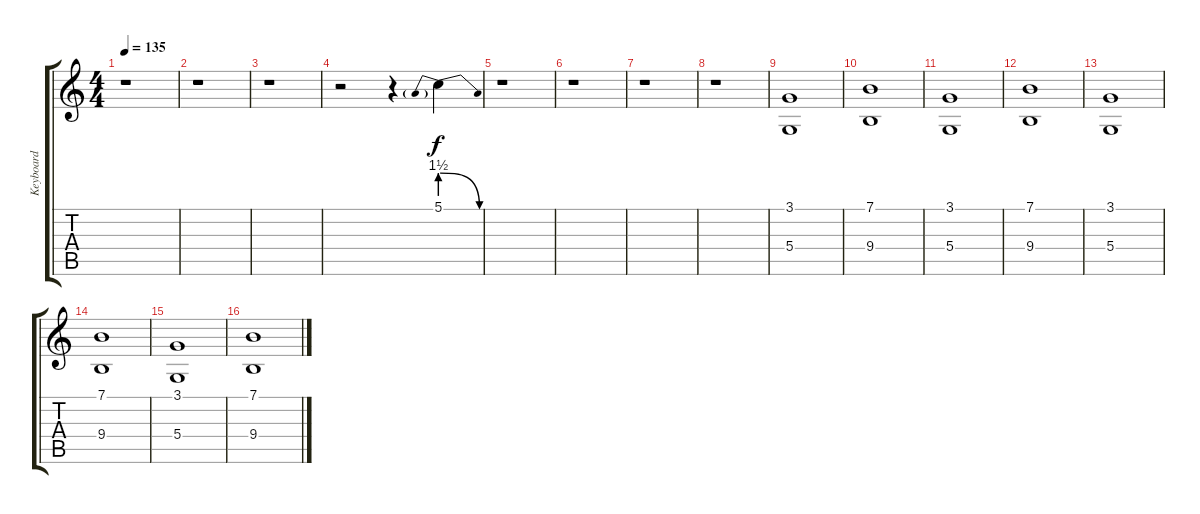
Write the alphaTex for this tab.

\track ("Keyboard" "Keyboard") {instrument choiraahs}
\staff {score tabs}
\tuning (E4 B3 G3 D3 A2 E2) {hide}
\ts (4 4)
\tempo 135
\clef g2
\ks c
r.1{dy f} |
r.1 |
r.1 |
r.2 r.4 5.1{be (prebendrelease 0 6 60 0)}.4 |
r.1 |
r.1 |
r.1 |
r.1 |
(3.1 5.4).1{volume 12 instrument pad2warm} |
(7.1 9.4).1 |
(3.1 5.4).1 |
(7.1 9.4).1 |
(3.1 5.4).1 |
(7.1 9.4).1 |
(3.1 5.4).1 |
(7.1 9.4).1
